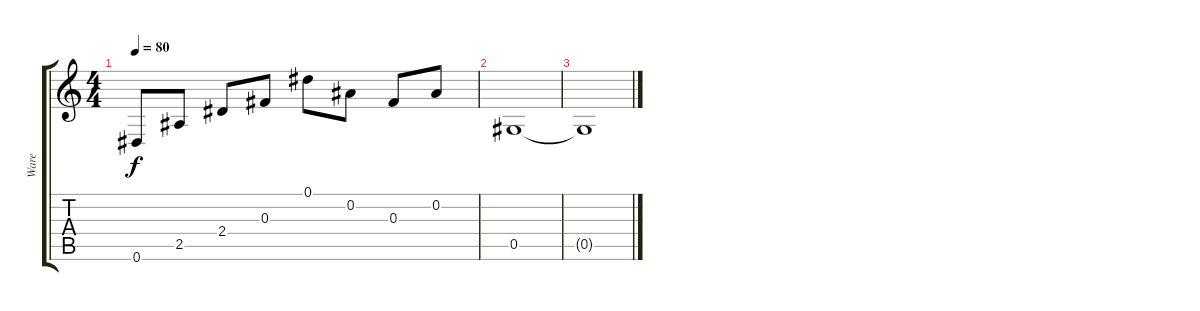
\track ("Ware" "Ware") {instrument acousticguitarsteel}
\staff {score tabs}
\tuning (Eb4 Bb3 Gb3 Db3 Ab2 Eb2) {hide}
\ts (4 4)
\tempo 80
\clef g2
\ks c
0.6.8{dy f} 2.5.8 2.4.8 0.3.8 0.1.8 0.2.8 0.3.8 0.2.8 |
0.5.1 |
0.5{t}.1
